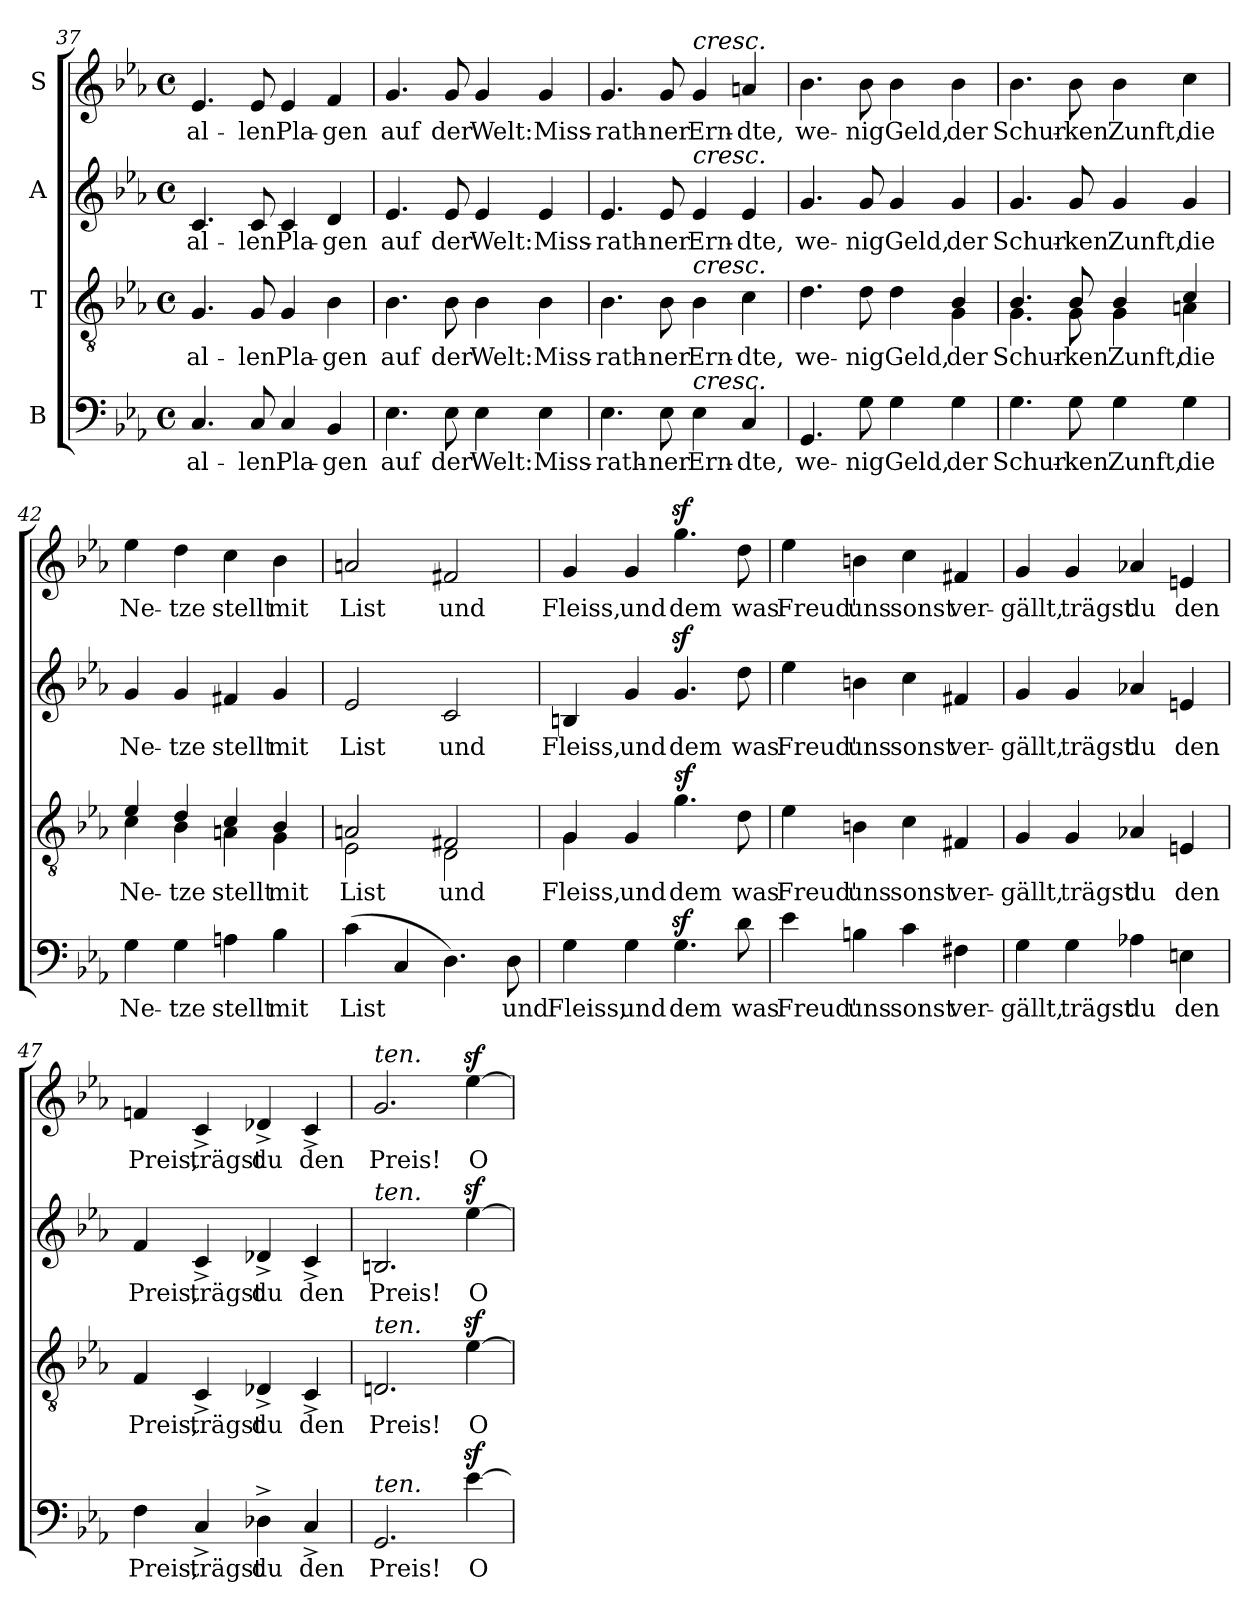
**kern	**text	**kern	**text	**dynam	**kern	**text	**kern	**text
*part4	*part4	*part3	*part3	*part3	*part2	*part2	*part1	*part1
*staff4	*staff4	*staff3	*staff3	*staff3	*staff2	*staff2	*staff1	*staff1
*I"B	*	*I"T	*	*	*I"A	*	*I"S	*
*clefF4	*	*clefGv2	*	*	*clefG2	*	*clefG2	*
*k[b-e-a-]	*	*k[b-e-a-]	*	*	*k[b-e-a-]	*	*k[b-e-a-]	*
*E-:	*	*E-:	*	*	*E-:	*	*E-:	*
*M4/4	*	*M4/4	*	*	*M4/4	*	*M4/4	*
*met(c)	*	*met(c)	*	*	*met(c)	*	*met(c)	*
=37	=37	=37	=37	=37	=37	=37	=37	=37
!	!LO:LY:b	!	!LO:LY:b	!	!	!LO:LY:b	!	!LO:LY:b
4.C/	al-	4.G/	al-	.	4.c/	al-	4.e-/	al-
!	!LO:LY:b	!	!LO:LY:b	!	!	!LO:LY:b	!	!LO:LY:b
8C/	-len	8G/	-len	.	8c/	-len	8e-/	-len
!	!LO:LY:b	!	!LO:LY:b	!	!	!LO:LY:b	!	!LO:LY:b
4C/	Pla-	4G/	Pla-	.	4c/	Pla-	4e-/	Pla-
!	!LO:LY:b	!	!LO:LY:b	!	!	!LO:LY:b	!	!LO:LY:b
4BB-/	-gen	4B-\	-gen	.	4d/	-gen	4f/	-gen
!!LO:PB:g=z
=38	=38	=38	=38	=38	=38	=38	=38	=38
!	!LO:LY:b	!	!LO:LY:b	!	!	!LO:LY:b	!	!LO:LY:b
4.E-\	auf	4.B-\	auf	.	4.e-/	auf	4.g/	auf
!	!LO:LY:b	!	!LO:LY:b	!	!	!LO:LY:b	!	!LO:LY:b
8E-\	der	8B-\	der	.	8e-/	der	8g/	der
!	!LO:LY:b	!	!LO:LY:b	!	!	!LO:LY:b	!	!LO:LY:b
4E-\	Welt:	4B-\	Welt:	.	4e-/	Welt:	4g/	Welt:
!	!LO:LY:b	!	!LO:LY:b	!	!	!LO:LY:b	!	!LO:LY:b
4E-\	Miss-	4B-\	Miss-	.	4e-/	Miss-	4g/	Miss-
=39	=39	=39	=39	=39	=39	=39	=39	=39
!	!LO:LY:b	!	!LO:LY:b	!	!	!LO:LY:b	!	!LO:LY:b
4.E-\	-rath-	4.B-\	-rath-	.	4.e-/	-rath-	4.g/	-rath-
!	!LO:LY:b	!	!LO:LY:b	!	!	!LO:LY:b	!	!LO:LY:b
8E-\	-ner	8B-\	-ner	.	8e-/	-ner	8g/	-ner
!	!	!	!	!	!	!	!LO:TX:a:i:t=cresc.	!
!	!	!	!	!	!LO:TX:a:i:t=cresc.	!	!	!
!	!	!LO:TX:a:i:t=cresc.	!	!	!	!	!	!
!LO:TX:a:i:t=cresc.	!	!	!	!	!	!	!	!
!	!LO:LY:b	!	!LO:LY:b	!	!	!LO:LY:b	!	!LO:LY:b
4E-\	Ern-	4B-\	Ern-	.	4e-/	Ern-	4g/	Ern-
!	!LO:LY:b	!	!LO:LY:b	!	!	!LO:LY:b	!	!LO:LY:b
4C/	-dte,	4c\	-dte,	.	4e-/	-dte,	4an/	-dte,
=40	=40	=40	=40	=40	=40	=40	=40	=40
!	!LO:LY:b	!	!LO:LY:b	!	!	!LO:LY:b	!	!LO:LY:b
*	*	*^	*	*	*	*	*	*
4.GG/	we-	4.d\	2.ryy	we-	.	4.g/	we-	4.b-\	we-
!	!LO:LY:b	!	!	!LO:LY:b	!	!	!LO:LY:b	!	!LO:LY:b
8G\	-nig	8d\	.	-nig	.	8g/	-nig	8b-\	-nig
!	!LO:LY:b	!	!	!LO:LY:b	!	!	!LO:LY:b	!	!LO:LY:b
4G\	Geld,	4d\	.	Geld,	.	4g/	Geld,	4b-\	Geld,
!	!LO:LY:b	!	!	!LO:LY:b	!	!	!LO:LY:b	!	!LO:LY:b
4G\	der	4B-/	4G\	der	.	4g/	der	4b-\	der
=41	=41	=41	=41	=41	=41	=41	=41	=41	=41
!	!LO:LY:b	!	!	!LO:LY:b	!	!	!LO:LY:b	!	!LO:LY:b
4.G\	Schur-	4.B-/	4.G\	Schur-	.	4.g/	Schur-	4.b-\	Schur-
!	!LO:LY:b	!	!	!LO:LY:b	!	!	!LO:LY:b	!	!LO:LY:b
8G\	-ken	8B-/	8G\	-ken	.	8g/	-ken	8b-\	-ken
!	!LO:LY:b	!	!	!LO:LY:b	!	!	!LO:LY:b	!	!LO:LY:b
4G\	Zunft,	4B-/	4G\	Zunft,	.	4g/	Zunft,	4b-\	Zunft,
!	!LO:LY:b	!	!	!LO:LY:b	!	!	!LO:LY:b	!	!LO:LY:b
4G\	die	4c/	4An\	die	.	4g/	die	4cc\	die
=42	=42	=42	=42	=42	=42	=42	=42	=42	=42
!	!LO:LY:b	!	!	!LO:LY:b	!	!	!LO:LY:b	!	!LO:LY:b
4G\	Ne-	4e-/	4c\	Ne-	.	4g/	Ne-	4ee-\	Ne-
!	!LO:LY:b	!	!	!LO:LY:b	!	!	!LO:LY:b	!	!LO:LY:b
4G\	-tze	4d/	4B-\	-tze	.	4g/	-tze	4dd\	-tze
!	!LO:LY:b	!	!	!LO:LY:b	!	!	!LO:LY:b	!	!LO:LY:b
4An\	stellt	4c/	4An\	stellt	.	4f#X/	stellt	4cc\	stellt
!	!LO:LY:b	!	!	!LO:LY:b	!	!	!LO:LY:b	!	!LO:LY:b
4B-\	mit	4B-/	4G\	mit	.	4g/	mit	4b-\	mit
!!LO:LB:g=z
=43	=43	=43	=43	=43	=43	=43	=43	=43	=43
!	!LO:LY:b	!	!	!LO:LY:b	!	!	!LO:LY:b	!	!LO:LY:b
(>4c\	List	2An/	2E-\	List	.	2e-/	List	2an/	List
4C/	.	.	.	.	.	.	.	.	.
!	!	!	!	!LO:LY:b	!	!	!LO:LY:b	!	!LO:LY:b
4.D\)	.	2F#X/	2D\	und	.	2c/	und	2f#X/	und
!	!LO:LY:b	!	!	!	!	!	!	!	!
8D\	und	.	.	.	.	.	.	.	.
=44	=44	=44	=44	=44	=44	=44	=44	=44	=44
!	!LO:LY:b	!	!	!LO:LY:b	!	!	!LO:LY:b	!	!LO:LY:b
4G\	Fleiss,	4G\	4G/	Fleiss,	.	4Bn/	Fleiss,	4g/	Fleiss,
!	!LO:LY:b	!	!	!LO:LY:b	!	!	!LO:LY:b	!	!LO:LY:b
4G\	und	4G/	2.ryy	und	.	4g/	und	4g/	und
!	!LO:LY:b	!	!	!LO:LY:b	!LO:DY:b	!	!LO:LY:b	!	!LO:LY:b
4.Gz<\	dem	4.g\	.	dem	sf	4.gz</	dem	4.ggz<\	dem
!	!LO:LY:b	!	!	!LO:LY:b	!	!	!LO:LY:b	!	!LO:LY:b
8d\	was	8d\	.	was	.	8dd\	was	8dd\	was
*	*	*v	*v	*	*	*	*	*	*
=45	=45	=45	=45	=45	=45	=45	=45	=45
!	!LO:LY:b	!	!LO:LY:b	!	!	!LO:LY:b	!	!LO:LY:b
4e-\	Freud'	4e-\	Freud'	.	4ee-\	Freud'	4ee-\	Freud'
!	!LO:LY:b	!	!LO:LY:b	!	!	!LO:LY:b	!	!LO:LY:b
4Bn\	uns	4Bn\	uns	.	4bn\	uns	4bn\	uns
!	!LO:LY:b	!	!LO:LY:b	!	!	!LO:LY:b	!	!LO:LY:b
4c\	sonst	4c\	sonst	.	4cc\	sonst	4cc\	sonst
!	!LO:LY:b	!	!LO:LY:b	!	!	!LO:LY:b	!	!LO:LY:b
4F#X\	ver-	4F#X/	ver-	.	4f#X/	ver-	4f#X/	ver-
=46	=46	=46	=46	=46	=46	=46	=46	=46
!	!LO:LY:b	!	!LO:LY:b	!	!	!LO:LY:b	!	!LO:LY:b
4G\	-gällt,	4G/	-gällt,	.	4g/	-gällt,	4g/	-gällt,
!	!LO:LY:b	!	!LO:LY:b	!	!	!LO:LY:b	!	!LO:LY:b
4G\	trägst	4G/	trägst	.	4g/	trägst	4g/	trägst
!	!LO:LY:b	!	!LO:LY:b	!	!	!LO:LY:b	!	!LO:LY:b
4A-X\	du	4A-X/	du	.	4a-X/	du	4a-X/	du
!	!LO:LY:b	!	!LO:LY:b	!	!	!LO:LY:b	!	!LO:LY:b
4En\	den	4En/	den	.	4en/	den	4en/	den
!!LO:PB:g=z
=47	=47	=47	=47	=47	=47	=47	=47	=47
!	!LO:LY:b	!	!LO:LY:b	!	!	!LO:LY:b	!	!LO:LY:b
4F\	Preis,	4F/	Preis,	.	4f/	Preis,	4fn/	Preis,
!	!LO:LY:b	!	!LO:LY:b	!	!	!LO:LY:b	!	!LO:LY:b
4C^/	trägst	4C^/	trägst	.	4c^/	trägst	4c^/	trägst
!	!LO:LY:b	!	!LO:LY:b	!	!	!LO:LY:b	!	!LO:LY:b
4D-X^\	du	4D-X^/	du	.	4d-X^/	du	4d-X^/	du
!	!LO:LY:b	!	!LO:LY:b	!	!	!LO:LY:b	!	!LO:LY:b
4C^/	den	4C^/	den	.	4c^/	den	4c^/	den
=48	=48	=48	=48	=48	=48	=48	=48	=48
!	!	!	!	!	!	!	!LO:TX:a:i:t=ten.	!
!	!	!	!	!	!LO:TX:a:i:t=ten.	!	!	!
!	!	!LO:TX:a:i:t=ten.	!	!	!	!	!	!
!LO:TX:a:i:t=ten.	!	!	!	!	!	!	!	!
!	!LO:LY:b	!	!LO:LY:b	!	!	!LO:LY:b	!	!LO:LY:b
2.GG/	Preis!	2.Dn/	Preis!	.	2.Bn/	Preis!	2.g/	Preis!
!	!LO:LY:b	!	!LO:LY:b	!	!	!LO:LY:b	!	!LO:LY:b
[4e-z<\	O	[4e-z<\	O	.	[4ee-z<\	O	[4ee-z<\	O
=	=	=	=	=	=	=	=	=
*-	*-	*-	*-	*-	*-	*-	*-	*-
